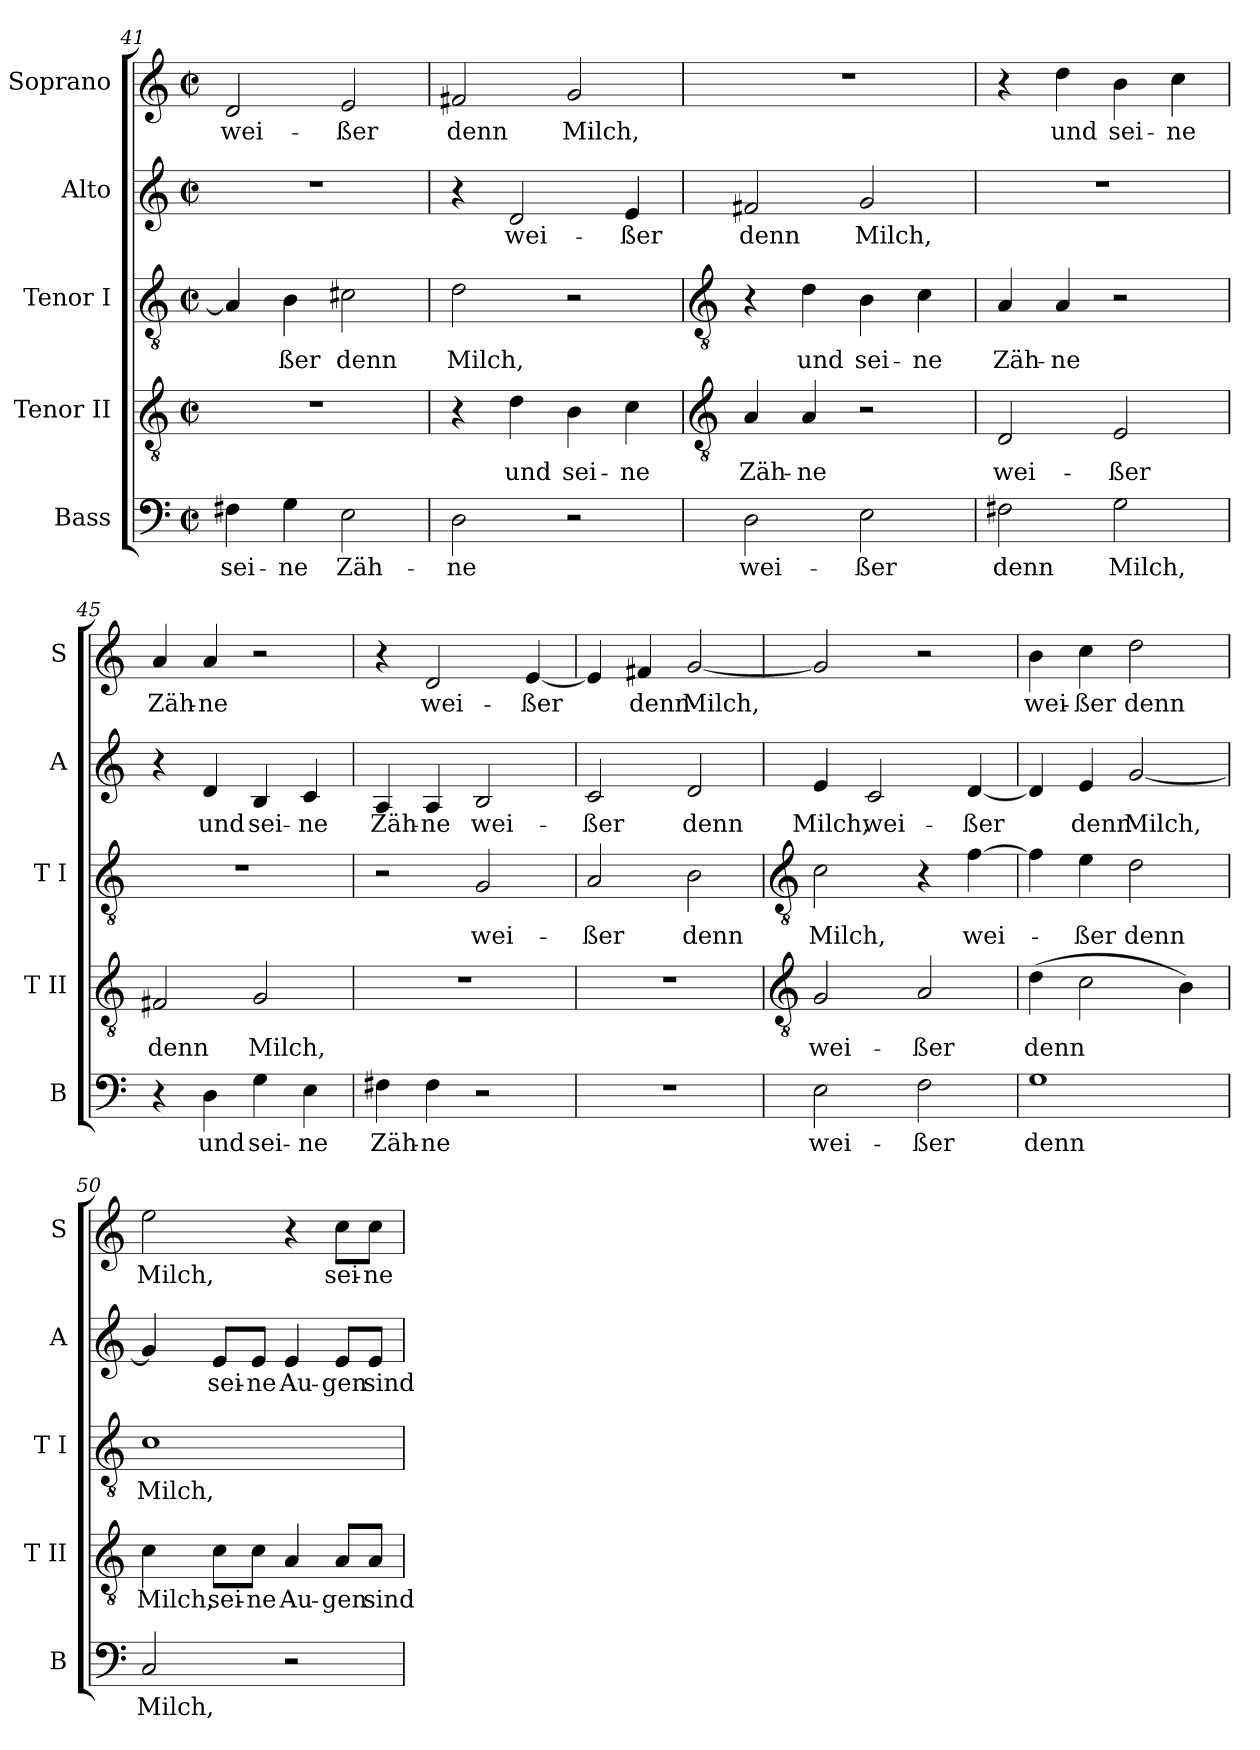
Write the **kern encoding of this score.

**kern	**text	**kern	**text	**kern	**text	**kern	**text	**kern	**text
*part5	*part5	*part4	*part4	*part3	*part3	*part2	*part2	*part1	*part1
*staff5	*staff5	*staff4	*staff4	*staff3	*staff3	*staff2	*staff2	*staff1	*staff1
*I"Bass	*	*I"Tenor II	*	*I"Tenor I	*	*I"Alto	*	*I"Soprano	*
*I'B	*	*I'T II	*	*I'T I	*	*I'A	*	*I'S	*
*clefF4	*	*clefGv2	*	*clefGv2	*	*clefG2	*	*clefG2	*
*k[]	*	*k[]	*	*k[]	*	*k[]	*	*k[]	*
*C:	*	*C:	*	*C:	*	*C:	*	*C:	*
*M2/2	*	*M2/2	*	*M2/2	*	*M2/2	*	*M2/2	*
*met(c|)	*	*met(c|)	*	*met(c|)	*	*met(c|)	*	*met(c|)	*
=41	=41	=41	=41	=41	=41	=41	=41	=41	=41
!	!LO:LY:b	!	!	!	!	!	!	!	!LO:LY:b
4F#X	sei-	1r	.	4A]	.	1r	.	2d	wei-
!	!LO:LY:b	!	!	!	!LO:LY:b	!	!	!	!
4G	-ne	.	.	4B	ßer	.	.	.	.
!	!LO:LY:b	!	!	!	!LO:LY:b	!	!	!	!LO:LY:b
2E	Zäh-	.	.	2c#X	denn	.	.	2e	-ßer
=42	=42	=42	=42	=42	=42	=42	=42	=42	=42
!	!LO:LY:b	!	!	!	!LO:LY:b	!	!	!	!LO:LY:b
2D	-ne	4r	.	2d	Milch,	4r	.	2f#X	denn
!	!	!	!LO:LY:b	!	!	!	!LO:LY:b	!	!
.	.	4d	und	.	.	2d	wei-	.	.
!	!	!	!LO:LY:b	!	!	!	!	!	!LO:LY:b
2r	.	4B	sei-	2r	.	.	.	2g	Milch,
!	!	!	!LO:LY:b	!	!	!	!LO:LY:b	!	!
.	.	4c	-ne	.	.	4e	-ßer	.	.
!!LO:LB:g=z
=43	=43	=43	=43	=43	=43	=43	=43	=43	=43
*	*	*clefGv2	*	*clefGv2	*	*	*	*	*
!	!LO:LY:b	!	!LO:LY:b	!	!	!	!LO:LY:b	!	!
2D	wei-	4A	Zäh-	4r	.	2f#X	denn	1r	.
!	!	!	!LO:LY:b	!	!LO:LY:b	!	!	!	!
.	.	4A	-ne	4d	und	.	.	.	.
!	!LO:LY:b	!	!	!	!LO:LY:b	!	!LO:LY:b	!	!
2E	-ßer	2r	.	4B	sei-	2g	Milch,	.	.
!	!	!	!	!	!LO:LY:b	!	!	!	!
.	.	.	.	4c	-ne	.	.	.	.
=44	=44	=44	=44	=44	=44	=44	=44	=44	=44
!	!LO:LY:b	!	!LO:LY:b	!	!LO:LY:b	!	!	!	!
2F#X	denn	2D	wei-	4A	Zäh-	1r	.	4r	.
!	!	!	!	!	!LO:LY:b	!	!	!	!LO:LY:b
.	.	.	.	4A	-ne	.	.	4dd	und
!	!LO:LY:b	!	!LO:LY:b	!	!	!	!	!	!LO:LY:b
2G	Milch,	2E	-ßer	2r	.	.	.	4b	sei-
!	!	!	!	!	!	!	!	!	!LO:LY:b
.	.	.	.	.	.	.	.	4cc	-ne
=45	=45	=45	=45	=45	=45	=45	=45	=45	=45
!	!	!	!LO:LY:b	!	!	!	!	!	!LO:LY:b
4r	.	2F#X	denn	1r	.	4r	.	4a	Zäh-
!	!LO:LY:b	!	!	!	!	!	!LO:LY:b	!	!LO:LY:b
4D	und	.	.	.	.	4d	und	4a	-ne
!	!LO:LY:b	!	!LO:LY:b	!	!	!	!LO:LY:b	!	!
4G	sei-	2G	Milch,	.	.	4B	sei-	2r	.
!	!LO:LY:b	!	!	!	!	!	!LO:LY:b	!	!
4E	-ne	.	.	.	.	4c	-ne	.	.
=46	=46	=46	=46	=46	=46	=46	=46	=46	=46
!	!LO:LY:b	!	!	!	!	!	!LO:LY:b	!	!
4F#X	Zäh-	1r	.	2r	.	4A	Zäh-	4r	.
!	!LO:LY:b	!	!	!	!	!	!LO:LY:b	!	!LO:LY:b
4F#	-ne	.	.	.	.	4A	-ne	2d	wei-
!	!	!	!	!	!LO:LY:b	!	!LO:LY:b	!	!
2r	.	.	.	2G	wei-	2B	wei-	.	.
!	!	!	!	!	!	!	!	!	!LO:LY:b
.	.	.	.	.	.	.	.	[4e	-ßer
=47	=47	=47	=47	=47	=47	=47	=47	=47	=47
!	!	!	!	!	!LO:LY:b	!	!LO:LY:b	!	!
1r	.	1r	.	2A	-ßer	2c	-ßer	4e]	.
!	!	!	!	!	!	!	!	!	!LO:LY:b
.	.	.	.	.	.	.	.	4f#X	denn
!	!	!	!	!	!LO:LY:b	!	!LO:LY:b	!	!LO:LY:b
.	.	.	.	2B	denn	2d	denn	[2g	Milch,
!!LO:LB:g=z
=48	=48	=48	=48	=48	=48	=48	=48	=48	=48
*	*	*clefGv2	*	*clefGv2	*	*	*	*	*
!	!LO:LY:b	!	!LO:LY:b	!	!LO:LY:b	!	!LO:LY:b	!	!
2E	wei-	2G	wei-	2c	Milch,	4e	Milch,	2g]	.
!	!	!	!	!	!	!	!LO:LY:b	!	!
.	.	.	.	.	.	2c	wei-	.	.
!	!LO:LY:b	!	!LO:LY:b	!	!	!	!	!	!
2F	-ßer	2A	-ßer	4r	.	.	.	2r	.
!	!	!	!	!	!LO:LY:b	!	!LO:LY:b	!	!
.	.	.	.	[4f	wei-	[4d	-ßer	.	.
=49	=49	=49	=49	=49	=49	=49	=49	=49	=49
!	!LO:LY:b	!	!LO:LY:b	!	!	!	!	!	!LO:LY:b
1G	denn	(>4d	denn	4f]	.	4d]	.	4b	wei-
!	!	!	!	!	!LO:LY:b	!	!LO:LY:b	!	!LO:LY:b
.	.	2c	.	4e	ßer	4e	denn	4cc	-ßer
!	!	!	!	!	!LO:LY:b	!	!LO:LY:b	!	!LO:LY:b
.	.	.	.	2d	denn	[2g	Milch,	2dd	denn
.	.	4B)	.	.	.	.	.	.	.
=50	=50	=50	=50	=50	=50	=50	=50	=50	=50
!	!LO:LY:b	!	!LO:LY:b	!	!LO:LY:b	!	!	!	!LO:LY:b
2C	Milch,	4c	Milch,	1c	Milch,	4g]	.	2ee	Milch,
!	!	!	!LO:LY:b	!	!	!	!LO:LY:b	!	!
.	.	8c\L	sei-	.	.	8e/L	sei-	.	.
!	!	!	!LO:LY:b	!	!	!	!LO:LY:b	!	!
.	.	8c\J	-ne	.	.	8e/J	-ne	.	.
!	!	!	!LO:LY:b	!	!	!	!LO:LY:b	!	!
2r	.	4A	Au-	.	.	4e	Au-	4r	.
!	!	!	!LO:LY:b	!	!	!	!LO:LY:b	!	!LO:LY:b
.	.	8A/L	-gen	.	.	8e/L	-gen	8cc\L	sei-
!	!	!	!LO:LY:b	!	!	!	!LO:LY:b	!	!LO:LY:b
.	.	8A/J	sind	.	.	8e/J	sind	8cc\J	-ne
=	=	=	=	=	=	=	=	=	=
*-	*-	*-	*-	*-	*-	*-	*-	*-	*-
